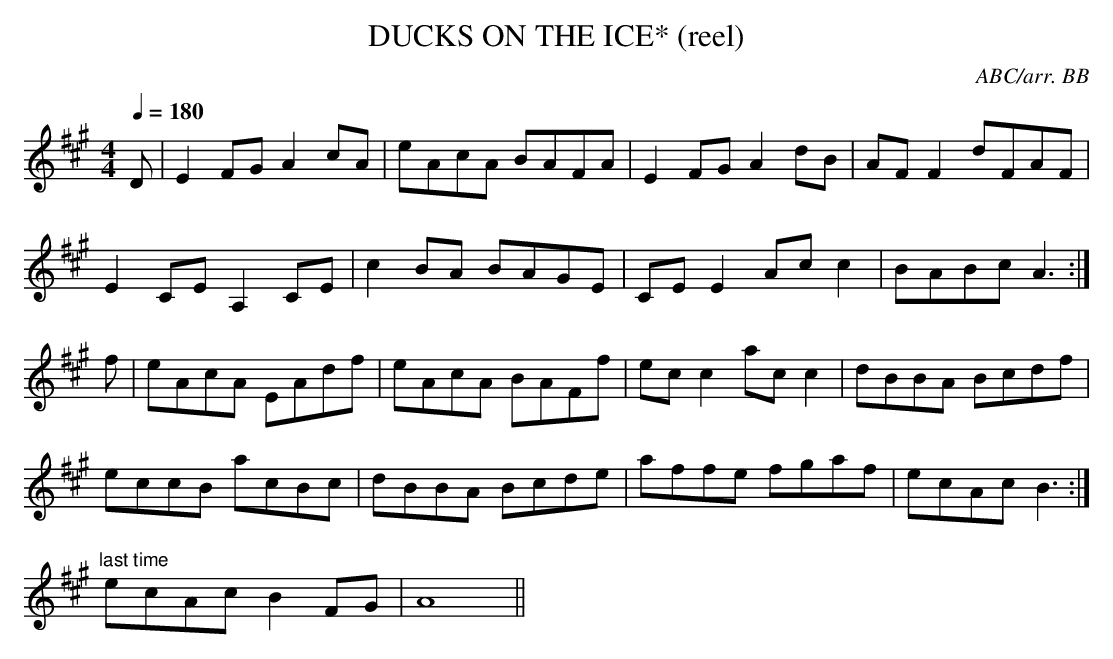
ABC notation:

X:1
T:DUCKS ON THE ICE* (reel)
C:ABC/arr. BB
Q:1/4=180
L:1/8
M:4/4
K:A
D|E2FG A2cA|eAcA BAFA|E2FG A2dB|AFF2 dFAF|
E2CE A,2CE|c2BA BAGE|CEE2 Acc2|BABc A3:|
f|eAcA EAdf|eAcA BAFf|ecc2 acc2|dBBA Bcdf|
eccB acBc|dBBA Bcde|affe fgaf|ecAc B3:|
"last time"ecAc B2FG|A8||
